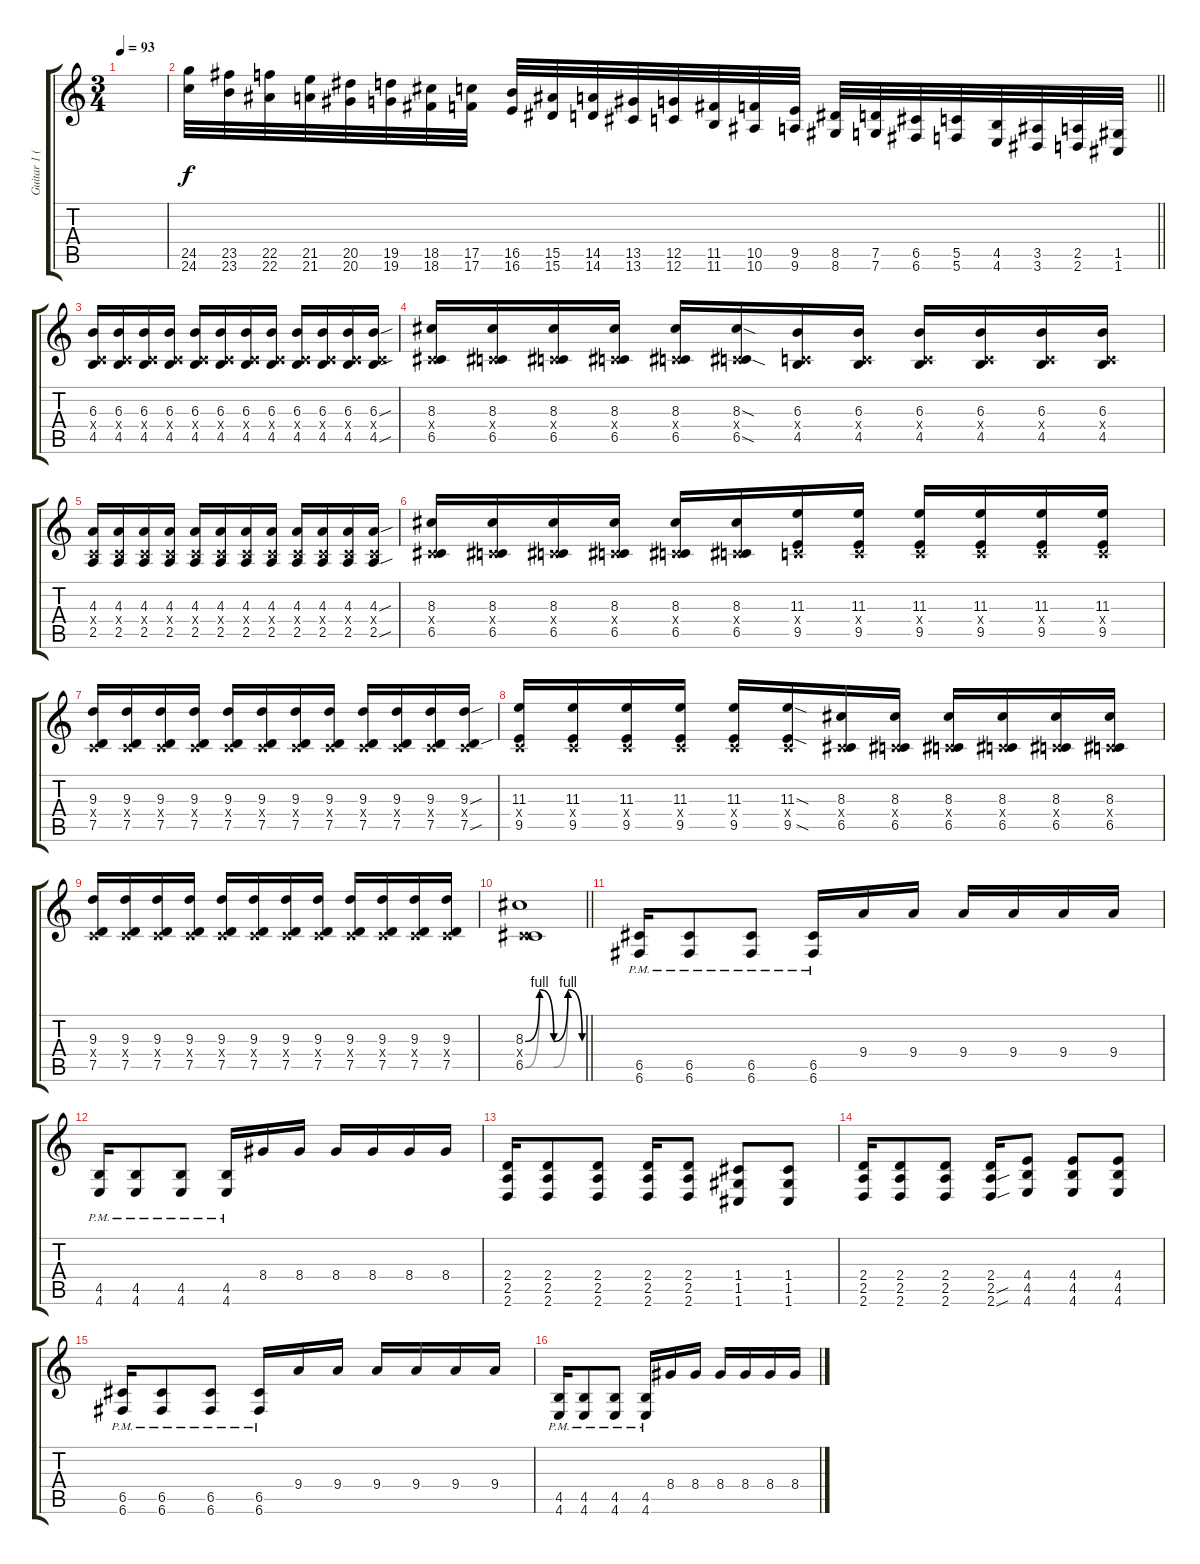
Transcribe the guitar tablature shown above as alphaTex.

\track ("Guitar 1 (Distorted- Tuck)" "Guitar 1 (") {instrument distortionguitar}
\staff {score tabs}
\tuning (D4 A3 F3 C3 G2 C2) {hide}
\ts (3 4)
\tempo 93
\clef g2
\ks c
|
\barLineRight lightlight
(24.5 24.6).32{instrument guitarfretnoise} (23.5 23.6).32 (22.5 22.6).32 (21.5 21.6).32 (20.5 20.6).32 (19.5 19.6).32 (18.5 18.6).32 (17.5 17.6).32 (16.5 16.6).32 (15.5 15.6).32 (14.5 14.6).32 (13.5 13.6).32 (12.5 12.6).32 (11.5 11.6).32 (10.5 10.6).32 (9.5 9.6).32 (8.5 8.6).32 (7.5 7.6).32 (6.5 6.6).32 (5.5 5.6).32 (4.5 4.6).32 (3.5 3.6).32 (2.5 2.6).32 (1.5 1.6).32 |
(6.3 0.4{x} 4.5).16{instrument distortionguitar} (6.3 0.4{x} 4.5).16 (6.3 0.4{x} 4.5).16 (6.3 0.4{x} 4.5).16 (6.3 0.4{x} 4.5).16 (6.3 0.4{x} 4.5).16 (6.3 0.4{x} 4.5).16 (6.3 0.4{x} 4.5).16 (6.3 0.4{x} 4.5).16 (6.3 0.4{x} 4.5).16 (6.3 0.4{x} 4.5).16 (6.3{sou} 0.4{x} 4.5{sou}).16 |
(8.3 0.4{x} 6.5).16 (8.3 0.4{x} 6.5).16 (8.3 0.4{x} 6.5).16 (8.3 0.4{x} 6.5).16 (8.3 0.4{x} 6.5).16 (8.3{sod} 0.4{x} 6.5{sod}).16 (6.3 0.4{x} 4.5).16 (6.3 0.4{x} 4.5).16 (6.3 0.4{x} 4.5).16 (6.3 0.4{x} 4.5).16 (6.3 0.4{x} 4.5).16 (6.3 0.4{x} 4.5).16 |
(4.3 0.4{x} 2.5).16 (4.3 0.4{x} 2.5).16 (4.3 0.4{x} 2.5).16 (4.3 0.4{x} 2.5).16 (4.3 0.4{x} 2.5).16 (4.3 0.4{x} 2.5).16 (4.3 0.4{x} 2.5).16 (4.3 0.4{x} 2.5).16 (4.3 0.4{x} 2.5).16 (4.3 0.4{x} 2.5).16 (4.3 0.4{x} 2.5).16 (4.3{sou} 0.4{x} 2.5{sou}).16 |
(8.3 0.4{x} 6.5).16 (8.3 0.4{x} 6.5).16 (8.3 0.4{x} 6.5).16 (8.3 0.4{x} 6.5).16 (8.3 0.4{x} 6.5).16 (8.3 0.4{x} 6.5).16 (11.3 0.4{x} 9.5).16 (11.3 0.4{x} 9.5).16 (11.3 0.4{x} 9.5).16 (11.3 0.4{x} 9.5).16 (11.3 0.4{x} 9.5).16 (11.3 0.4{x} 9.5).16 |
(9.3 0.4{x} 7.5).16 (9.3 0.4{x} 7.5).16 (9.3 0.4{x} 7.5).16 (9.3 0.4{x} 7.5).16 (9.3 0.4{x} 7.5).16 (9.3 0.4{x} 7.5).16 (9.3 0.4{x} 7.5).16 (9.3 0.4{x} 7.5).16 (9.3 0.4{x} 7.5).16 (9.3 0.4{x} 7.5).16 (9.3 0.4{x} 7.5).16 (9.3{sou} 0.4{x} 7.5{sou}).16 |
(11.3 0.4{x} 9.5).16 (11.3 0.4{x} 9.5).16 (11.3 0.4{x} 9.5).16 (11.3 0.4{x} 9.5).16 (11.3 0.4{x} 9.5).16 (11.3{sod} 0.4{x} 9.5{sod}).16 (8.3 0.4{x} 6.5).16 (8.3 0.4{x} 6.5).16 (8.3 0.4{x} 6.5).16 (8.3 0.4{x} 6.5).16 (8.3 0.4{x} 6.5).16 (8.3 0.4{x} 6.5).16 |
(9.3 0.4{x} 7.5).16 (9.3 0.4{x} 7.5).16 (9.3 0.4{x} 7.5).16 (9.3 0.4{x} 7.5).16 (9.3 0.4{x} 7.5).16 (9.3 0.4{x} 7.5).16 (9.3 0.4{x} 7.5).16 (9.3 0.4{x} 7.5).16 (9.3 0.4{x} 7.5).16 (9.3 0.4{x} 7.5).16 (9.3 0.4{x} 7.5).16 (9.3 0.4{x} 7.5).16 |
\barLineRight lightlight
(8.3{be (custom 0 0 15 4 30 0 45 4 60 0)} 0.4{x} 6.5{be (custom 0 0 15 4 30 0 45 4 60 0)}).1 |
(6.5{pm} 6.6{pm}).16 (6.5{pm} 6.6{pm}).8 (6.5{pm} 6.6{pm}).8 (6.5{pm} 6.6{pm}).16 9.4.16 9.4.16 9.4.16 9.4.16 9.4.16 9.4.16 |
(4.5{pm} 4.6{pm}).16 (4.5{pm} 4.6{pm}).8 (4.5{pm} 4.6{pm}).8 (4.5 4.6{pm}).16 8.4.16 8.4.16 8.4.16 8.4.16 8.4.16 8.4.16 |
(2.4 2.5 2.6).16 (2.4 2.5 2.6).8 (2.4 2.5 2.6).8 (2.4 2.5 2.6).16 (2.4 2.5 2.6).8 (1.4 1.5 1.6).8 (1.4 1.5 1.6).8 |
(2.4 2.5 2.6).16 (2.4 2.5 2.6).8 (2.4 2.5 2.6).8 (2.4 2.5{sou} 2.6{sou}).16 (4.4 4.5 4.6).8 (4.4 4.5 4.6).8 (4.4 4.5 4.6).8 |
(6.5{pm} 6.6{pm}).16 (6.5{pm} 6.6{pm}).8 (6.5{pm} 6.6{pm}).8 (6.5{pm} 6.6{pm}).16 9.4.16 9.4.16 9.4.16 9.4.16 9.4.16 9.4.16 |
(4.5{pm} 4.6{pm}).16 (4.5{pm} 4.6{pm}).8 (4.5{pm} 4.6{pm}).8 (4.5 4.6{pm}).16 8.4.16 8.4.16 8.4.16 8.4.16 8.4.16 8.4.16
